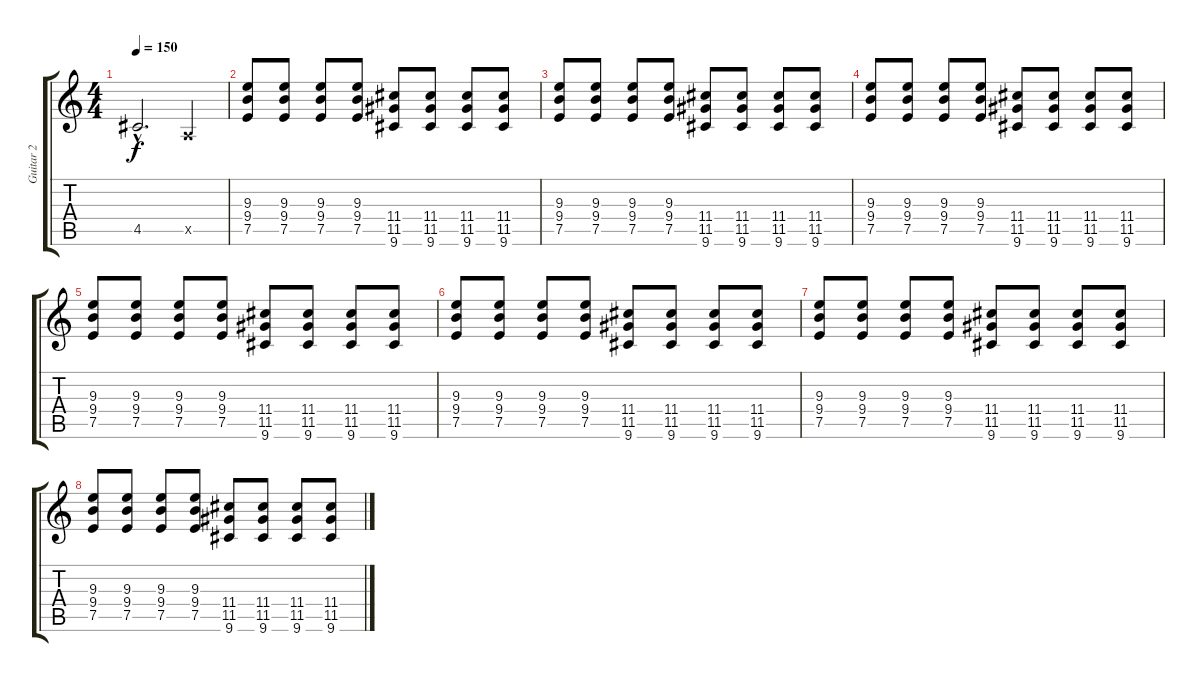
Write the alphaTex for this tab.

\track ("Guitar 2" "Guitar 2") {instrument distortionguitar}
\staff {score tabs}
\tuning (E4 B3 G3 D3 A2 E2) {hide}
\ts (4 4)
\tempo 150
\clef g2
\ks c
4.5{hac t}.2{d dy f} 0.5{x}.4 |
(9.3 9.4 7.5).8 (9.3 9.4 7.5).8 (9.3 9.4 7.5).8 (9.3 9.4 7.5).8 (11.4 11.5 9.6).8 (11.4 11.5 9.6).8 (11.4 11.5 9.6).8 (11.4 11.5 9.6).8 |
(9.3 9.4 7.5).8 (9.3 9.4 7.5).8 (9.3 9.4 7.5).8 (9.3 9.4 7.5).8 (11.4 11.5 9.6).8 (11.4 11.5 9.6).8 (11.4 11.5 9.6).8 (11.4 11.5 9.6).8 |
(9.3 9.4 7.5).8 (9.3 9.4 7.5).8 (9.3 9.4 7.5).8 (9.3 9.4 7.5).8 (11.4 11.5 9.6).8 (11.4 11.5 9.6).8 (11.4 11.5 9.6).8 (11.4 11.5 9.6).8 |
(9.3 9.4 7.5).8 (9.3 9.4 7.5).8 (9.3 9.4 7.5).8 (9.3 9.4 7.5).8 (11.4 11.5 9.6).8 (11.4 11.5 9.6).8 (11.4 11.5 9.6).8 (11.4 11.5 9.6).8 |
(9.3 9.4 7.5).8 (9.3 9.4 7.5).8 (9.3 9.4 7.5).8 (9.3 9.4 7.5).8 (11.4 11.5 9.6).8 (11.4 11.5 9.6).8 (11.4 11.5 9.6).8 (11.4 11.5 9.6).8 |
(9.3 9.4 7.5).8 (9.3 9.4 7.5).8 (9.3 9.4 7.5).8 (9.3 9.4 7.5).8 (11.4 11.5 9.6).8 (11.4 11.5 9.6).8 (11.4 11.5 9.6).8 (11.4 11.5 9.6).8 |
(9.3 9.4 7.5).8 (9.3 9.4 7.5).8 (9.3 9.4 7.5).8 (9.3 9.4 7.5).8 (11.4 11.5 9.6).8 (11.4 11.5 9.6).8 (11.4 11.5 9.6).8 (11.4 11.5 9.6).8
